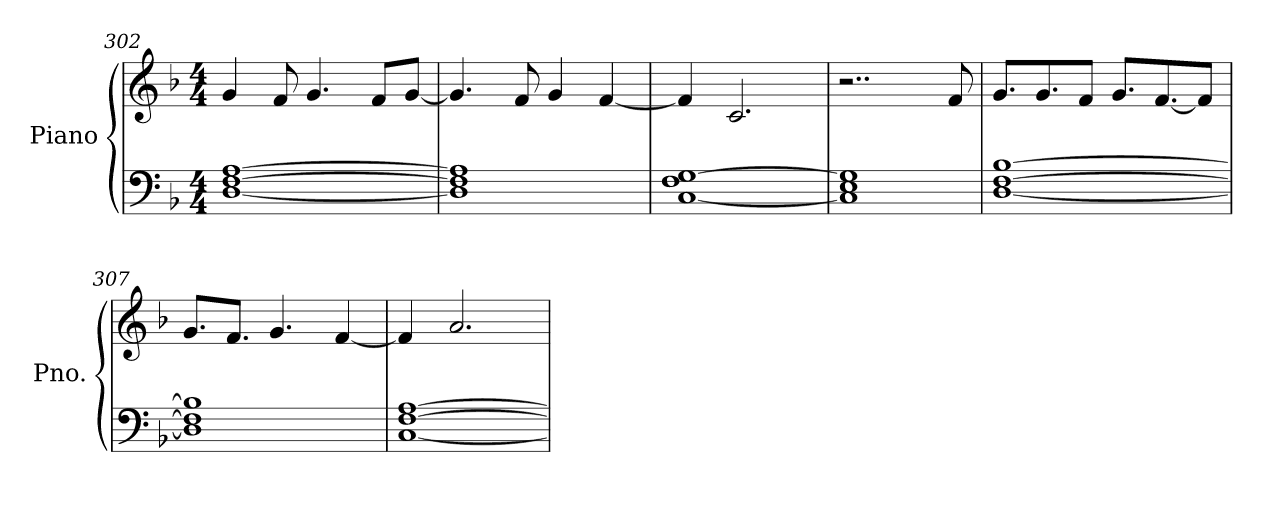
**kern	**kern
*part1	*part1
*staff2	*staff1
*I"Piano	*
*I'Pno.	*
*clefF4	*clefG2
*k[b-]	*k[b-]
*M4/4	*M4/4
=302	=302
[1D [1F [1A	4g/
.	8f/
.	4.g/
.	8f/L
.	[8g/J
=303	=303
1D] 1F] 1A]	4.g/]
.	8f/
.	4g/
.	[4f/
=304	=304
[1C 1F [1G	4f/]
.	2.c/
=305	=305
1C] 1E 1G]	2..r
.	8f/
!!LO:PB:g=z
=306	=306
[1D [1F [1B-	8.g/L
.	8.g/
.	8f/J
.	8.g/L
.	[8.f/
.	8f/J]
=307	=307
1D] 1F] 1B-]	8.g/L
.	8.f/J
.	4.g/
.	[4f/
=308	=308
[1C [1F [1A	4f/]
.	2.a/
=	=
*-	*-
